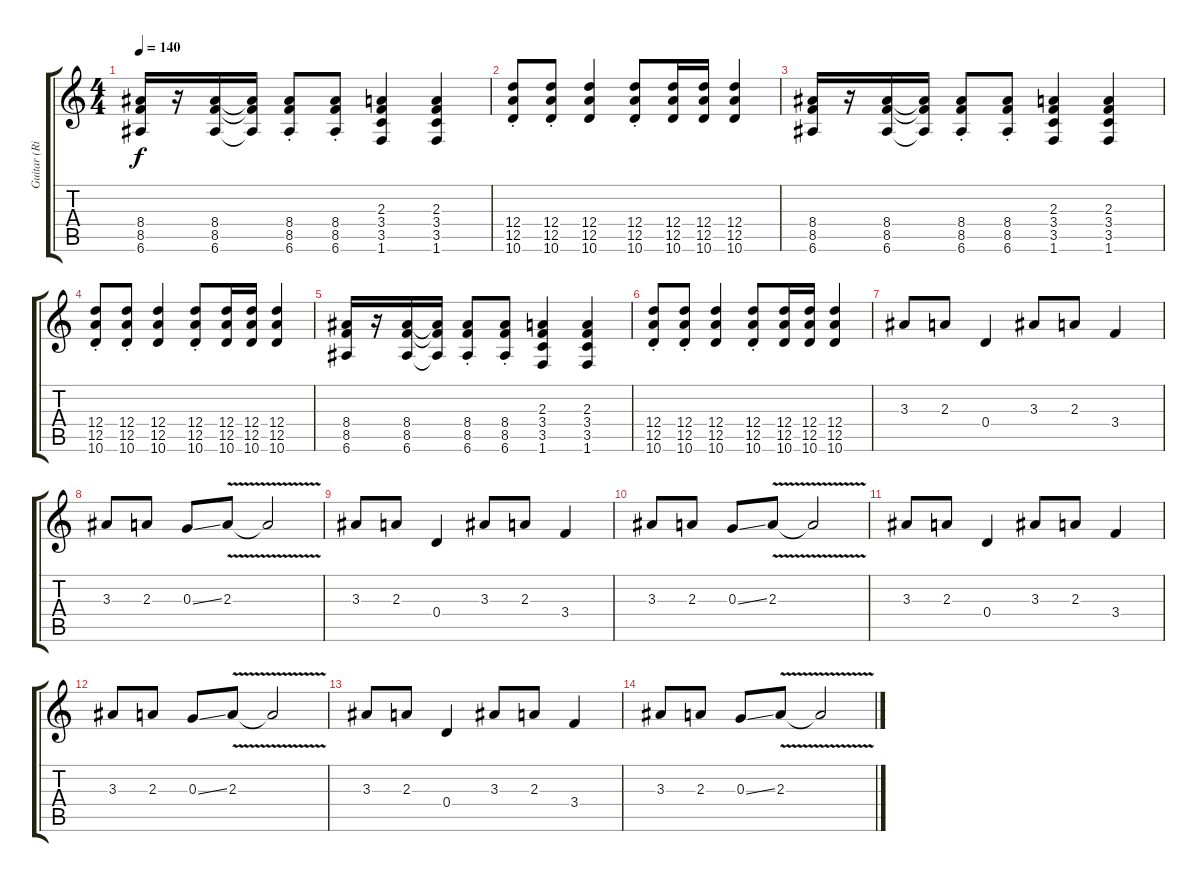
\track ("Guitar (Right)" "Guitar (Ri") {instrument distortionguitar}
\staff {score tabs}
\tuning (E4 B3 G3 D3 A2 E2) {hide}
\ts (4 4)
\tempo 140
\clef g2
\ks c
(8.4 8.5 6.6).16{dy f} r.16 (8.4 8.5 6.6).16 (8.4{t} 8.5{t} 6.6{t}).16 (8.4{st} 8.5{st} 6.6{st}).8 (8.4{st} 8.5{st} 6.6{st}).8 (2.3 3.4 3.5 1.6).4 (2.3 3.4 3.5 1.6).4 |
(12.4{st} 12.5{st} 10.6{st}).8 (12.4{st} 12.5{st} 10.6{st}).8 (12.4 12.5 10.6).4 (12.4{st} 12.5{st} 10.6{st}).8 (12.4 12.5 10.6).16 (12.4 12.5 10.6).16 (12.4 12.5 10.6).4 |
(8.4 8.5 6.6).16 r.16 (8.4 8.5 6.6).16 (8.4{t} 8.5{t} 6.6{t}).16 (8.4{st} 8.5{st} 6.6{st}).8 (8.4{st} 8.5{st} 6.6{st}).8 (2.3 3.4 3.5 1.6).4 (2.3 3.4 3.5 1.6).4 |
(12.4{st} 12.5{st} 10.6{st}).8 (12.4{st} 12.5{st} 10.6{st}).8 (12.4 12.5 10.6).4 (12.4{st} 12.5{st} 10.6{st}).8 (12.4 12.5 10.6).16 (12.4 12.5 10.6).16 (12.4 12.5 10.6).4 |
(8.4 8.5 6.6).16 r.16 (8.4 8.5 6.6).16 (8.4{t} 8.5{t} 6.6{t}).16 (8.4{st} 8.5{st} 6.6{st}).8 (8.4{st} 8.5{st} 6.6{st}).8 (2.3 3.4 3.5 1.6).4 (2.3 3.4 3.5 1.6).4 |
(12.4{st} 12.5{st} 10.6{st}).8 (12.4{st} 12.5{st} 10.6{st}).8 (12.4 12.5 10.6).4 (12.4{st} 12.5{st} 10.6{st}).8 (12.4 12.5 10.6).16 (12.4 12.5 10.6).16 (12.4 12.5 10.6).4 |
3.3.8{volume 16} 2.3.8 0.4.4 3.3.8 2.3.8 3.4.4 |
3.3.8 2.3.8 0.3{ss}.8 2.3{v}.8 2.3{t}.2 |
3.3.8 2.3.8 0.4.4 3.3.8 2.3.8 3.4.4 |
3.3.8 2.3.8 0.3{ss}.8 2.3{v}.8 2.3{t}.2 |
3.3.8 2.3.8 0.4.4 3.3.8 2.3.8 3.4.4 |
3.3.8 2.3.8 0.3{ss}.8 2.3{v}.8 2.3{t}.2 |
3.3.8 2.3.8 0.4.4 3.3.8 2.3.8 3.4.4 |
3.3.8 2.3.8 0.3{ss}.8 2.3{v}.8 2.3{t}.2
